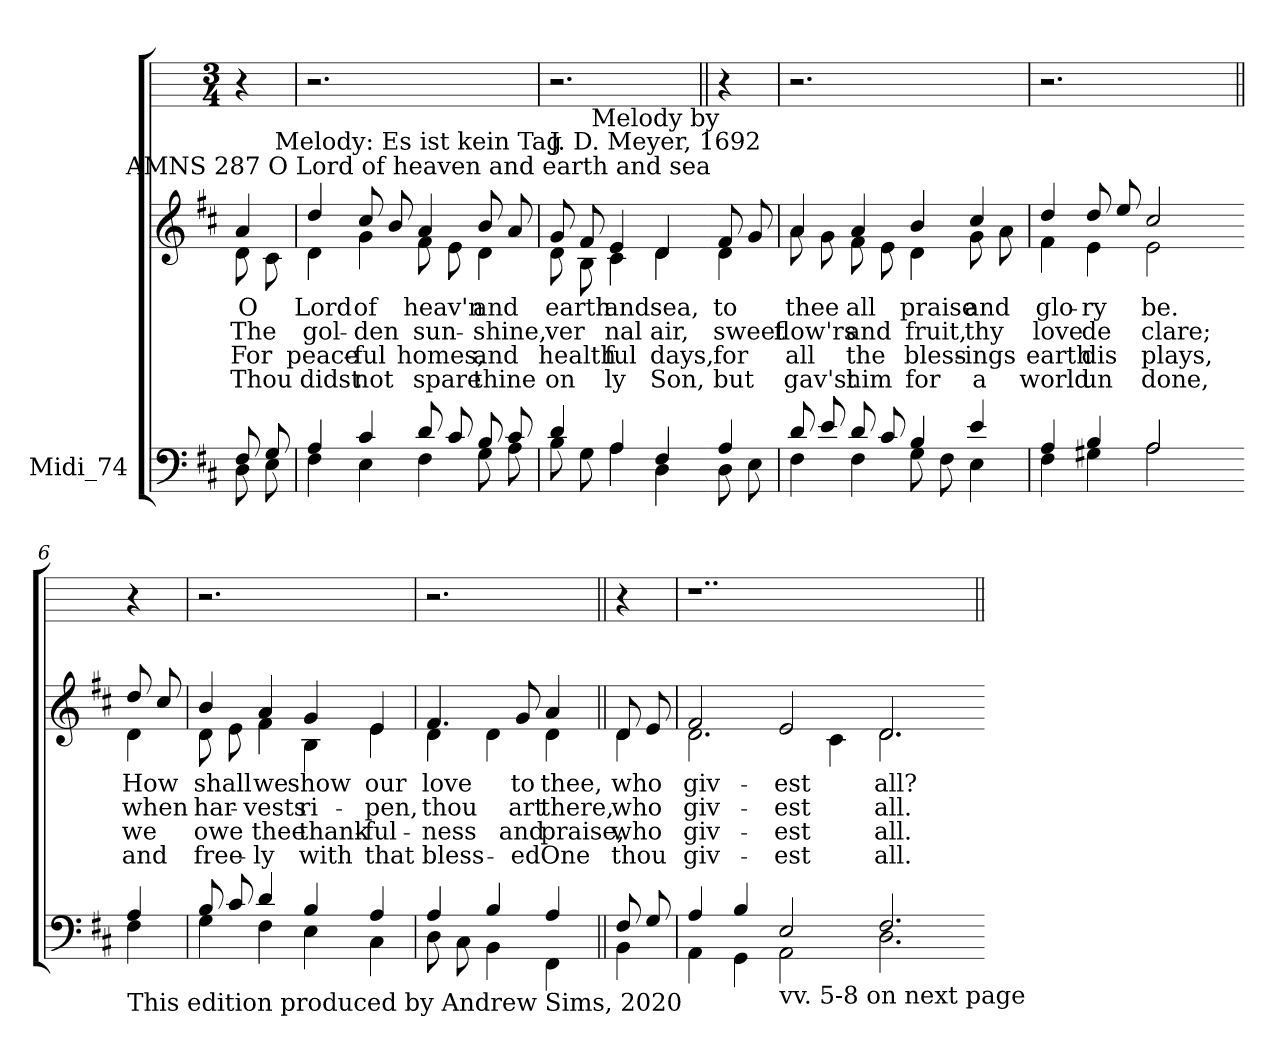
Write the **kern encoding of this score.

**kern	**kern	**text	**text	**text	**text	**kern
*part3	*part2	*part2	*part2	*part2	*part2	*part1
*staff3	*staff2	*staff2	*staff2	*staff2	*staff2	*staff1
*I"Midi_74	*	*	*	*	*	*
*clefF4	*clefG2	*	*	*	*	*
*k[f#c#]	*k[f#c#]	*	*	*	*	*
*D:	*D:	*	*	*	*	*
*	*	*	*	*	*	*M3/4
=	=	=	=	=	=	=
*^	*	*	*	*	*	*
!	!	!LO:TX:a:cj:t=Christopher Wordsworth\n(1807-1885)	!	!	!	!	!
!	!	!	!LO:LY:b	!LO:LY:b	!LO:LY:b	!LO:LY:b	!
*	*	*^	*	*	*	*	*
8F#/	8D\	4a/	8d\	O	The	For	Thou	4r
8G/	8E\	.	8c#\	.	.	.	.	.
=1	=1	=1	=1	=1	=1	=1	=1	=1
!	!	!	!	!LO:LY:b	!LO:LY:b	!LO:LY:b	!LO:LY:b	!
4A/	4F#\	4dd/	4d\	Lord	gol-	-peace-	-didst	2.r
!	!	!	!	!LO:LY:b	!LO:LY:b	!LO:LY:b	!LO:LY:b	!
4c#/	4E\	8cc#/	4g\	of	den	ful	not	.
.	.	8b/	.	.	.	.	.	.
!	!	!LO:TX:a:cj:t=AMNS 287 O Lord of heaven and earth and sea	!	!	!	!	!	!
!	!	!LO:TX:a:cj:t=Melody&colon; Es ist kein Tag	!	!	!	!	!	!
!	!	!	!	!LO:LY:b	!LO:LY:b	!LO:LY:b	!LO:LY:b	!
8d/	4F#\	4a/	8f#\	heav'n	sun-	-homes,	spare	.
8c#/	.	.	8e\	.	.	.	.	.
!	!	!	!	!LO:LY:b	!LO:LY:b	!LO:LY:b	!LO:LY:b	!
8B/	8G\	8b/	4d\	and	shine,	and	thine	4ryy
8c#/	8A\	8a/	.	.	.	.	.	.
=2	=2	=2	=2	=2	=2	=2	=2	=2
!	!	!	!	!LO:LY:b	!LO:LY:b	!LO:LY:b	!LO:LY:b	!
4d/	8B\	8g/	8d\	earth	ver	health	on	2.r
.	8G\	8f#/	8B\	.	.	.	.	.
!	!	!	!	!LO:LY:b	!LO:LY:b	!LO:LY:b	!LO:LY:b	!
4A/	4A\	4e/	4c#\	and	nal	ful	ly	.
!	!	!LO:TX:a:cj:t=Melody by\nJ. D. Meyer, 1692	!	!	!	!	!	!
!	!	!	!	!LO:LY:b	!LO:LY:b	!LO:LY:b	!LO:LY:b	!
4F#/	4D\	4d/	4d\	sea,	air,	days,	Son,	.
!!LO:LB:g=z
=3-	=3-	=3-	=3-	=3||	=3||	=3||	=3||	=3||
!	!	!	!	!LO:LY:b	!LO:LY:b	!LO:LY:b	!LO:LY:b	!
4A/	8D\	8f#/	4d\	to	sweet	for	but	4r
.	8E\	8g/	.	.	.	.	.	.
=4	=4	=4	=4	=4	=4	=4	=4	=4
!	!	!	!	!LO:LY:b	!LO:LY:b	!LO:LY:b	!LO:LY:b	!
8d/	4F#\	4a/	8a\	thee	flow'rs	all	gav'st	2.r
8e/	.	.	8g\	.	.	.	.	.
!	!	!	!	!LO:LY:b	!LO:LY:b	!LO:LY:b	!LO:LY:b	!
8d/	4F#\	4a/	8f#\	all	and	the	him	.
8c#/	.	.	8e\	.	.	.	.	.
!	!	!	!	!LO:LY:b	!LO:LY:b	!LO:LY:b	!LO:LY:b	!
4B/	8G\	4b/	4d\	praise	fruit,	bless-	-for	.
.	8F#\	.	.	.	.	.	.	.
!	!	!	!	!LO:LY:b	!LO:LY:b	!LO:LY:b	!LO:LY:b	!
4e/	4E\	4cc#/	8g\	and	thy	ings	a	4ryy
.	.	.	8a\	.	.	.	.	.
=5	=5	=5	=5	=5	=5	=5	=5	=5
!	!	!	!	!LO:LY:b	!LO:LY:b	!LO:LY:b	!LO:LY:b	!
4A/	4F#\	4dd/	4f#\	glo-	-love	earth	world	2.r
!	!	!	!	!LO:LY:b	!LO:LY:b	!LO:LY:b	!LO:LY:b	!
4B/	4G#X\	8dd/	4e\	ry	de	dis	un	.
.	.	8ee/	.	.	.	.	.	.
!	!	!	!	!LO:LY:b	!LO:LY:b	!LO:LY:b	!LO:LY:b	!
2A/	2A\	2cc#/	2e\	be.	clare;	plays,	done,	.
.	.	.	.	.	.	.	.	4ryy
!!LO:LB:g=z
=6-	=6-	=6-	=6-	=6||	=6||	=6||	=6||	=6||
!LO:TX:b:t=This edition produced by Andrew Sims, 2020	!	!	!	!	!	!	!	!
!	!	!	!	!LO:LY:b	!LO:LY:b	!LO:LY:b	!LO:LY:b	!
4A/	4F#\	8dd/	4d\	How	when	we	and	4r
.	.	8cc#/	.	.	.	.	.	.
=7	=7	=7	=7	=7	=7	=7	=7	=7
!	!	!	!	!LO:LY:b	!LO:LY:b	!LO:LY:b	!LO:LY:b	!
8B/	4G\	4b/	8d\	shall	har-	-owe	free-	2.r
8c#/	.	.	8e\	.	.	.	.	.
!	!	!	!	!LO:LY:b	!LO:LY:b	!LO:LY:b	!LO:LY:b	!
4d/	4F#\	4a/	4f#\	-we	vests	thee	ly	.
!	!	!	!	!LO:LY:b	!LO:LY:b	!LO:LY:b	!LO:LY:b	!
4B/	4E\	4g/	4B\	show	ri-	-thank-	-with	.
!	!	!	!	!LO:LY:b	!LO:LY:b	!LO:LY:b	!LO:LY:b	!
4A/	4C#\	4e/	4e\	our	pen,	ful-	-that	4ryy
=8	=8	=8	=8	=8	=8	=8	=8	=8
!	!	!	!	!LO:LY:b	!LO:LY:b	!LO:LY:b	!LO:LY:b	!
4A/	8D\	4.f#/	4d\	love	thou	ness	bless-	2.r
.	8C#\	.	.	.	.	.	.	.
4B/	4BB\	.	4d\	.	.	.	.	.
!	!	!	!	!LO:LY:b	!LO:LY:b	!LO:LY:b	!LO:LY:b	!
.	.	8g/	.	-to	art	and	ed	.
!	!	!	!	!LO:LY:b	!LO:LY:b	!LO:LY:b	!LO:LY:b	!
4A/	4FF#\	4a/	4d\	thee,	there,	praise,	One	.
=9||	=9||	=9||	=9||	=9||	=9||	=9||	=9||	=9||
!	!	!	!	!LO:LY:b	!LO:LY:b	!LO:LY:b	!LO:LY:b	!
8F#/	4BB\	8d/	4d\	who	who	who	thou	4r
8G/	.	8e/	.	.	.	.	.	.
=10	=10	=10	=10	=10	=10	=10	=10	=10
!	!	!	!	!LO:LY:b	!LO:LY:b	!LO:LY:b	!LO:LY:b	!
4A/	4AA\	2f#/	2.d\	giv-	-giv-	-giv-	-giv-	1..r
4B/	4GG\	.	.	.	.	.	.	.
!LO:TX:b:t=vv. 5-8 on next page	!	!	!	!	!	!	!	!
!	!	!	!	!LO:LY:b	!LO:LY:b	!LO:LY:b	!LO:LY:b	!
2E/	2AA\	2e/	.	-est	est	est	est	.
.	.	.	4c#\	.	.	.	.	.
!	!	!	!	!LO:LY:b	!LO:LY:b	!LO:LY:b	!LO:LY:b	!
2.F#/	2.D\	2.d/	2.d\	all?	all.	all.	all.	.
*v	*v	*	*	*	*	*	*	*
*	*v	*v	*	*	*	*	*
=-	=-	=||	=||	=||	=||	=||
*-	*-	*-	*-	*-	*-	*-
